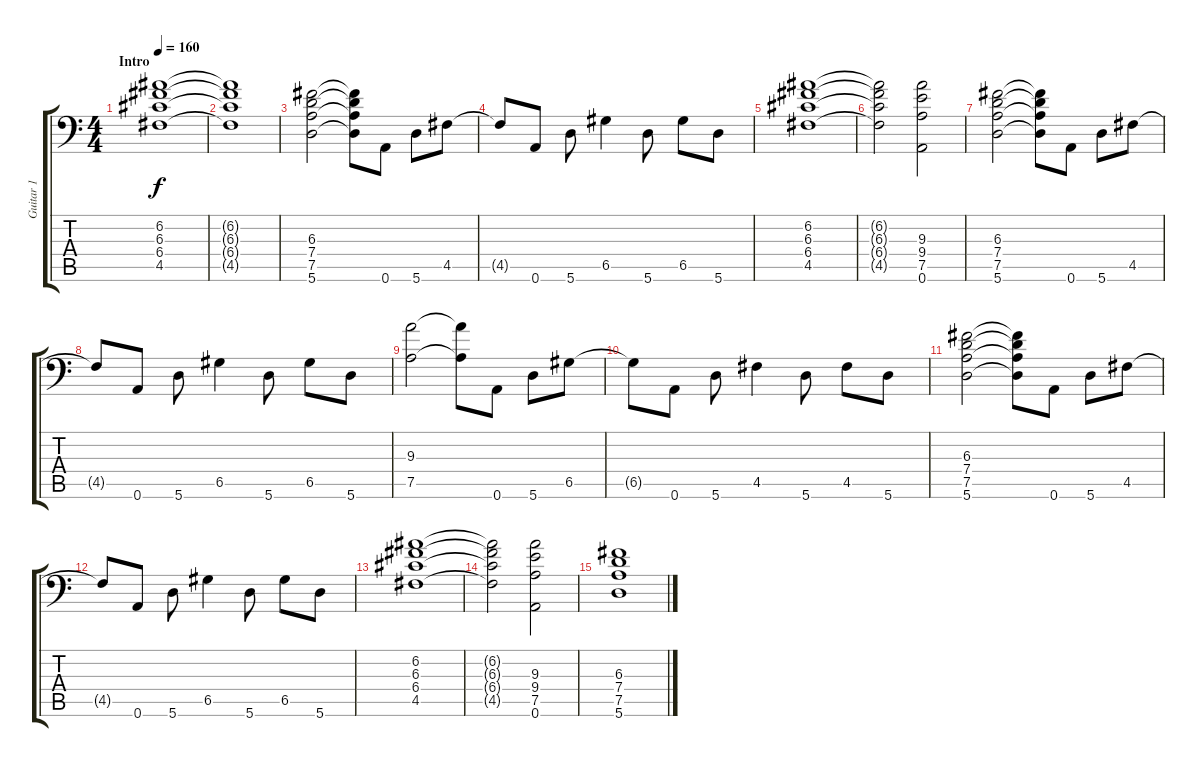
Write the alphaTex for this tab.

\track ("Guitar 1" "Guitar 1") {instrument distortionguitar}
\staff {score tabs}
\tuning (A3 E3 C3 G2 D2 A1) {hide}
\ts (4 4)
\section ("" "Intro")
\tempo 160
\clef f4
\ks c
(6.2 6.3 6.4 4.5).1{dy f instrument distortionguitar} |
(6.2{t} 6.3{t} 6.4{t} 4.5{t}).1 |
(6.3 7.4 7.5 5.6).2 (6.3{t} 7.4{t} 7.5{t} 5.6{t}).8 0.6.8 5.6.8 4.5.8 |
4.5{t}.8 0.6.8 5.6.8 6.5.4 5.6.8 6.5.8 5.6.8 |
(6.2 6.3 6.4 4.5).1 |
(6.2{t} 6.3{t} 6.4{t} 4.5{t}).2 (9.3 9.4 7.5 0.6).2 |
(6.3 7.4 7.5 5.6).2 (6.3{t} 7.4{t} 7.5{t} 5.6{t}).8 0.6.8 5.6.8 4.5.8 |
4.5{t}.8 0.6.8 5.6.8 6.5.4 5.6.8 6.5.8 5.6.8 |
(9.3 7.5).2 (9.3{t} 7.5{t}).8 0.6.8 5.6.8 6.5.8 |
6.5{t}.8 0.6.8 5.6.8 4.5.4 5.6.8 4.5.8 5.6.8 |
(6.3 7.4 7.5 5.6).2 (6.3{t} 7.4{t} 7.5{t} 5.6{t}).8 0.6.8 5.6.8 4.5.8 |
4.5{t}.8 0.6.8 5.6.8 6.5.4 5.6.8 6.5.8 5.6.8 |
(6.2 6.3 6.4 4.5).1 |
(6.2{t} 6.3{t} 6.4{t} 4.5{t}).2 (9.3 9.4 7.5 0.6).2 |
(6.3 7.4 7.5 5.6).1
